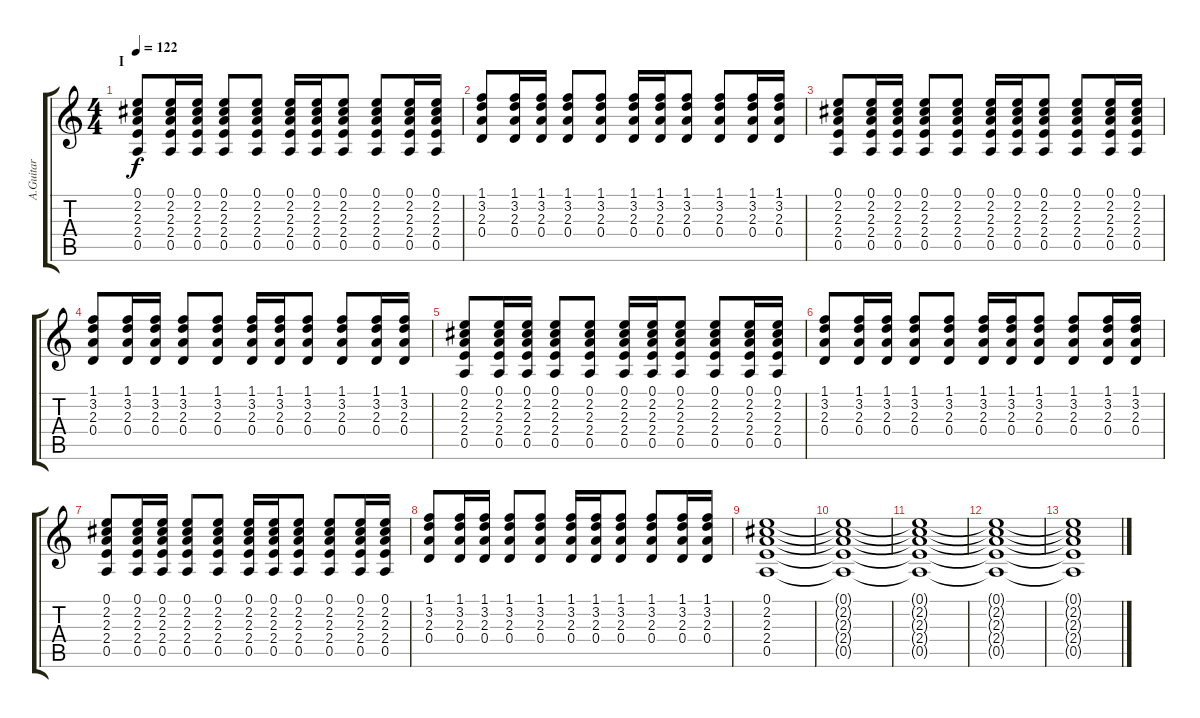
\track ("A.Guitar " "A.Guitar ") {instrument acousticguitarsteel}
\staff {score tabs}
\tuning (E4 B3 G3 D3 A2 E2) {hide}
\ts (4 4)
\section ("" "I")
\tempo 122
\clef g2
\ks c
(0.1 2.2 2.3 2.4 0.5).8{dy f} (0.1 2.2 2.3 2.4 0.5).16 (0.1 2.2 2.3 2.4 0.5).16 (0.1 2.2 2.3 2.4 0.5).8 (0.1 2.2 2.3 2.4 0.5).8 (0.1 2.2 2.3 2.4 0.5).16 (0.1 2.2 2.3 2.4 0.5).16 (0.1 2.2 2.3 2.4 0.5).8 (0.1 2.2 2.3 2.4 0.5).8 (0.1 2.2 2.3 2.4 0.5).16 (0.1 2.2 2.3 2.4 0.5).16 |
(1.1 3.2 2.3 0.4).8 (1.1 3.2 2.3 0.4).16 (1.1 3.2 2.3 0.4).16 (1.1 3.2 2.3 0.4).8 (1.1 3.2 2.3 0.4).8 (1.1 3.2 2.3 0.4).16 (1.1 3.2 2.3 0.4).16 (1.1 3.2 2.3 0.4).8 (1.1 3.2 2.3 0.4).8 (1.1 3.2 2.3 0.4).16 (1.1 3.2 2.3 0.4).16 |
(0.1 2.2 2.3 2.4 0.5).8 (0.1 2.2 2.3 2.4 0.5).16 (0.1 2.2 2.3 2.4 0.5).16 (0.1 2.2 2.3 2.4 0.5).8 (0.1 2.2 2.3 2.4 0.5).8 (0.1 2.2 2.3 2.4 0.5).16 (0.1 2.2 2.3 2.4 0.5).16 (0.1 2.2 2.3 2.4 0.5).8 (0.1 2.2 2.3 2.4 0.5).8 (0.1 2.2 2.3 2.4 0.5).16 (0.1 2.2 2.3 2.4 0.5).16 |
(1.1 3.2 2.3 0.4).8 (1.1 3.2 2.3 0.4).16 (1.1 3.2 2.3 0.4).16 (1.1 3.2 2.3 0.4).8 (1.1 3.2 2.3 0.4).8 (1.1 3.2 2.3 0.4).16 (1.1 3.2 2.3 0.4).16 (1.1 3.2 2.3 0.4).8 (1.1 3.2 2.3 0.4).8 (1.1 3.2 2.3 0.4).16 (1.1 3.2 2.3 0.4).16 |
(0.1 2.2 2.3 2.4 0.5).8 (0.1 2.2 2.3 2.4 0.5).16 (0.1 2.2 2.3 2.4 0.5).16 (0.1 2.2 2.3 2.4 0.5).8 (0.1 2.2 2.3 2.4 0.5).8 (0.1 2.2 2.3 2.4 0.5).16 (0.1 2.2 2.3 2.4 0.5).16 (0.1 2.2 2.3 2.4 0.5).8 (0.1 2.2 2.3 2.4 0.5).8 (0.1 2.2 2.3 2.4 0.5).16 (0.1 2.2 2.3 2.4 0.5).16 |
(1.1 3.2 2.3 0.4).8 (1.1 3.2 2.3 0.4).16 (1.1 3.2 2.3 0.4).16 (1.1 3.2 2.3 0.4).8 (1.1 3.2 2.3 0.4).8 (1.1 3.2 2.3 0.4).16 (1.1 3.2 2.3 0.4).16 (1.1 3.2 2.3 0.4).8 (1.1 3.2 2.3 0.4).8 (1.1 3.2 2.3 0.4).16 (1.1 3.2 2.3 0.4).16 |
(0.1 2.2 2.3 2.4 0.5).8 (0.1 2.2 2.3 2.4 0.5).16 (0.1 2.2 2.3 2.4 0.5).16 (0.1 2.2 2.3 2.4 0.5).8 (0.1 2.2 2.3 2.4 0.5).8 (0.1 2.2 2.3 2.4 0.5).16 (0.1 2.2 2.3 2.4 0.5).16 (0.1 2.2 2.3 2.4 0.5).8 (0.1 2.2 2.3 2.4 0.5).8 (0.1 2.2 2.3 2.4 0.5).16 (0.1 2.2 2.3 2.4 0.5).16 |
(1.1 3.2 2.3 0.4).8 (1.1 3.2 2.3 0.4).16 (1.1 3.2 2.3 0.4).16 (1.1 3.2 2.3 0.4).8 (1.1 3.2 2.3 0.4).8 (1.1 3.2 2.3 0.4).16 (1.1 3.2 2.3 0.4).16 (1.1 3.2 2.3 0.4).8 (1.1 3.2 2.3 0.4).8 (1.1 3.2 2.3 0.4).16 (1.1 3.2 2.3 0.4).16 |
(0.1 2.2 2.3 2.4 0.5).1 |
(0.1{t} 2.2{t} 2.3{t} 2.4{t} 0.5{t}).1 |
(0.1{t} 2.2{t} 2.3{t} 2.4{t} 0.5{t}).1 |
(0.1{t} 2.2{t} 2.3{t} 2.4{t} 0.5{t}).1 |
(0.1{t} 2.2{t} 2.3{t} 2.4{t} 0.5{t}).1
